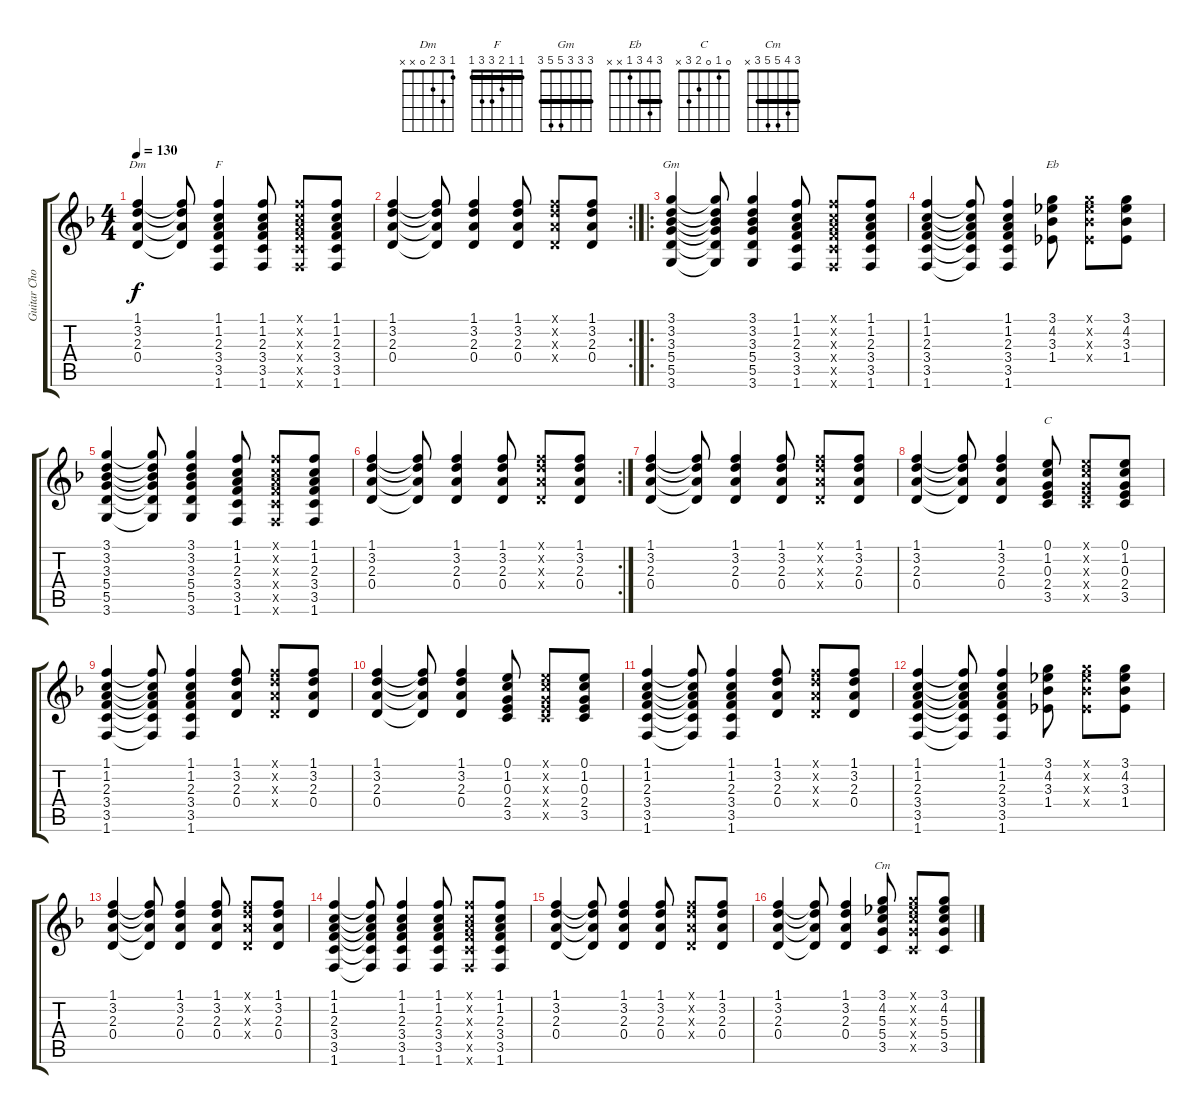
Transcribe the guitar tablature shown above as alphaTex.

\track ("Guitar Chord (2)" "Guitar Cho") {instrument acousticguitarnylon}
\staff {score tabs}
\tuning (E4 B3 G3 D3 A2 E2) {hide}
\chord ("Dm" 1 3 2 0 x x)
\chord ("F" 1 1 2 3 3 1) {barre 1}
\chord ("Gm" 3 3 3 5 5 3) {barre 3}
\chord ("Eb" 3 4 3 1 x x) {barre 3}
\chord ("C" 0 1 0 2 3 x)
\chord ("Cm" 3 4 5 5 3 x) {barre 3}
\ts (4 4)
\tempo 130
\clef g2
\ks dminor
(1.1 3.2 2.3 0.4).4{ch "Dm" dy f} (1.1{t} 3.2{t} 2.3{t} 0.4{t}).8 (1.1 1.2 2.3 3.4 3.5 1.6).4{ch "F"} (1.1 1.2 2.3 3.4 3.5 1.6).8 (1.1{x} 1.2{x} 2.3{x} 3.4{x} 3.5{x} 1.6{x}).8 (1.1 1.2 2.3 3.4 3.5 1.6).8 |
\rc 2
(1.1 3.2 2.3 0.4).4 (1.1{t} 3.2{t} 2.3{t} 0.4{t}).8 (1.1 3.2 2.3 0.4).4 (1.1 3.2 2.3 0.4).8 (1.1{x} 3.2{x} 2.3{x} 0.4{x}).8 (1.1 3.2 2.3 0.4).8 |
\ro
(3.1 3.2 3.3 5.4 5.5 3.6).4{ch "Gm"} (3.1{t} 3.2{t} 3.3{t} 5.4{t} 5.5{t} 3.6{t}).8 (3.1 3.2 3.3 5.4 5.5 3.6).4 (1.1 1.2 2.3 3.4 3.5 1.6).8 (1.1{x} 1.2{x} 2.3{x} 3.4{x} 3.5{x} 1.6{x}).8 (1.1 1.2 2.3 3.4 3.5 1.6).8 |
(1.1 1.2 2.3 3.4 3.5 1.6).4 (1.1{t} 1.2{t} 2.3{t} 3.4{t} 3.5{t} 1.6{t}).8 (1.1 1.2 2.3 3.4 3.5 1.6).4 (3.1 4.2 3.3 1.4).8{ch "Eb"} (3.1{x} 4.2{x} 3.3{x} 1.4{x}).8 (3.1 4.2 3.3 1.4).8 |
(3.1 3.2 3.3 5.4 5.5 3.6).4 (3.1{t} 3.2{t} 3.3{t} 5.4{t} 5.5{t} 3.6{t}).8 (3.1 3.2 3.3 5.4 5.5 3.6).4 (1.1 1.2 2.3 3.4 3.5 1.6).8 (1.1{x} 1.2{x} 2.3{x} 3.4{x} 3.5{x} 1.6{x}).8 (1.1 1.2 2.3 3.4 3.5 1.6).8 |
\rc 2
(1.1 3.2 2.3 0.4).4 (1.1{t} 3.2{t} 2.3{t} 0.4{t}).8 (1.1 3.2 2.3 0.4).4 (1.1 3.2 2.3 0.4).8 (1.1{x} 3.2{x} 2.3{x} 0.4{x}).8 (1.1 3.2 2.3 0.4).8 |
(1.1 3.2 2.3 0.4).4 (1.1{t} 3.2{t} 2.3{t} 0.4{t}).8 (1.1 3.2 2.3 0.4).4 (1.1 3.2 2.3 0.4).8 (1.1{x} 3.2{x} 2.3{x} 0.4{x}).8 (1.1 3.2 2.3 0.4).8 |
(1.1 3.2 2.3 0.4).4 (1.1{t} 3.2{t} 2.3{t} 0.4{t}).8 (1.1 3.2 2.3 0.4).4 (0.1 1.2 0.3 2.4 3.5).8{ch "C"} (0.1{x} 1.2{x} 0.3{x} 2.4{x} 3.5{x}).8 (0.1 1.2 0.3 2.4 3.5).8 |
(1.1 1.2 2.3 3.4 3.5 1.6).4 (1.1{t} 1.2{t} 2.3{t} 3.4{t} 3.5{t} 1.6{t}).8 (1.1 1.2 2.3 3.4 3.5 1.6).4 (1.1 3.2 2.3 0.4).8 (1.1{x} 3.2{x} 2.3{x} 0.4{x}).8 (1.1 3.2 2.3 0.4).8 |
(1.1 3.2 2.3 0.4).4 (1.1{t} 3.2{t} 2.3{t} 0.4{t}).8 (1.1 3.2 2.3 0.4).4 (0.1 1.2 0.3 2.4 3.5).8 (0.1{x} 1.2{x} 0.3{x} 2.4{x} 3.5{x}).8 (0.1 1.2 0.3 2.4 3.5).8 |
(1.1 1.2 2.3 3.4 3.5 1.6).4 (1.1{t} 1.2{t} 2.3{t} 3.4{t} 3.5{t} 1.6{t}).8 (1.1 1.2 2.3 3.4 3.5 1.6).4 (1.1 3.2 2.3 0.4).8 (1.1{x} 3.2{x} 2.3{x} 0.4{x}).8 (1.1 3.2 2.3 0.4).8 |
(1.1 1.2 2.3 3.4 3.5 1.6).4 (1.1{t} 1.2{t} 2.3{t} 3.4{t} 3.5{t} 1.6{t}).8 (1.1 1.2 2.3 3.4 3.5 1.6).4 (3.1 4.2 3.3 1.4).8 (3.1{x} 4.2{x} 3.3{x} 1.4{x}).8 (3.1 4.2 3.3 1.4).8 |
(1.1 3.2 2.3 0.4).4 (1.1{t} 3.2{t} 2.3{t} 0.4{t}).8 (1.1 3.2 2.3 0.4).4 (1.1 3.2 2.3 0.4).8 (1.1{x} 3.2{x} 2.3{x} 0.4{x}).8 (1.1 3.2 2.3 0.4).8 |
(1.1 1.2 2.3 3.4 3.5 1.6).4 (1.1{t} 1.2{t} 2.3{t} 3.4{t} 3.5{t} 1.6{t}).8 (1.1 1.2 2.3 3.4 3.5 1.6).4 (1.1 1.2 2.3 3.4 3.5 1.6).8 (1.1{x} 1.2{x} 2.3{x} 3.4{x} 3.5{x} 1.6{x}).8 (1.1 1.2 2.3 3.4 3.5 1.6).8 |
(1.1 3.2 2.3 0.4).4 (1.1{t} 3.2{t} 2.3{t} 0.4{t}).8 (1.1 3.2 2.3 0.4).4 (1.1 3.2 2.3 0.4).8 (1.1{x} 3.2{x} 2.3{x} 0.4{x}).8 (1.1 3.2 2.3 0.4).8 |
(1.1 3.2 2.3 0.4).4 (1.1{t} 3.2{t} 2.3{t} 0.4{t}).8 (1.1 3.2 2.3 0.4).4 (3.1 4.2 5.3 5.4 3.5).8{ch "Cm"} (3.1{x} 4.2{x} 5.3{x} 5.4{x} 3.5{x}).8 (3.1 4.2 5.3 5.4 3.5).8
